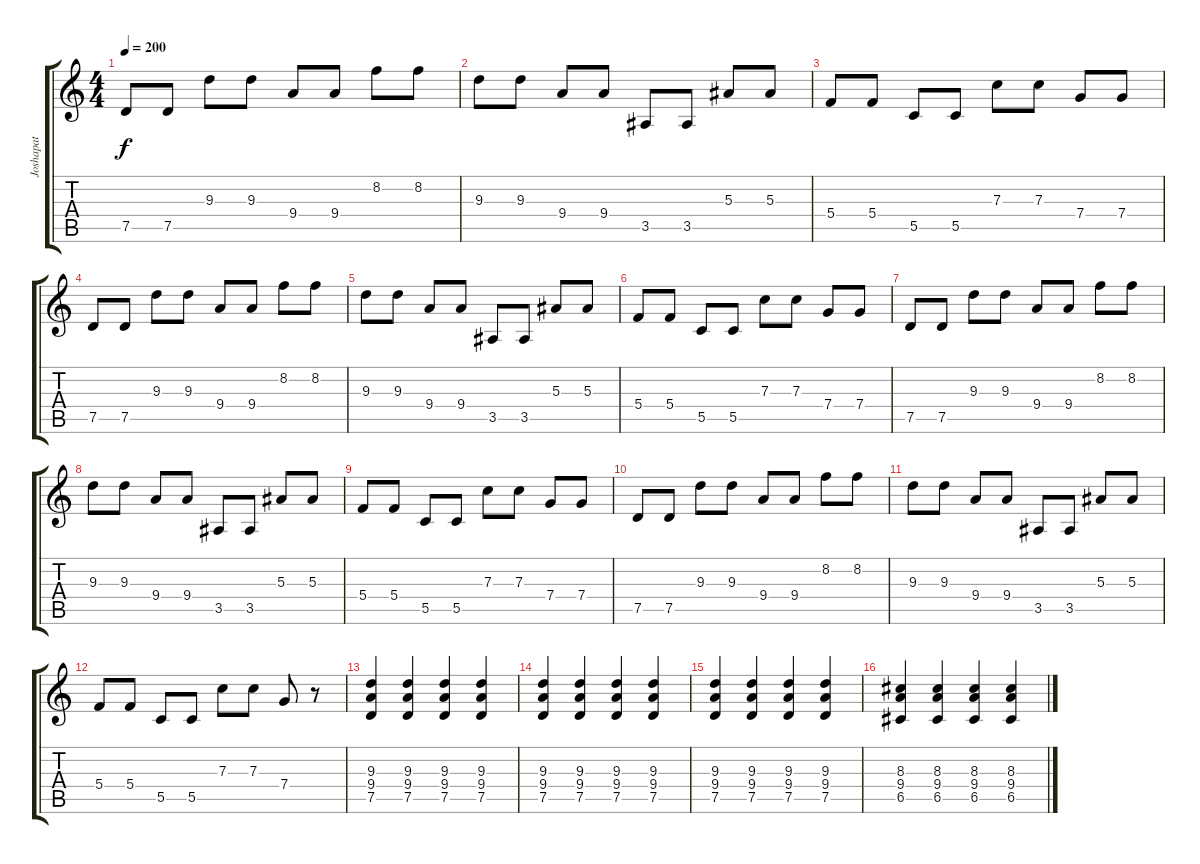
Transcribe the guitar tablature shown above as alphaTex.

\track ("Joshapat" "Joshapat") {instrument overdrivenguitar}
\staff {score tabs}
\tuning (D4 A3 F3 C3 G2 D2) {hide}
\ts (4 4)
\tempo 200
\clef g2
\ks c
7.5.8{dy f} 7.5.8 9.3.8 9.3.8 9.4.8 9.4.8 8.2.8 8.2.8 |
9.3.8 9.3.8 9.4.8 9.4.8 3.5.8 3.5.8 5.3.8 5.3.8 |
5.4.8 5.4.8 5.5.8 5.5.8 7.3.8 7.3.8 7.4.8 7.4.8 |
7.5.8 7.5.8 9.3.8 9.3.8 9.4.8 9.4.8 8.2.8 8.2.8 |
9.3.8 9.3.8 9.4.8 9.4.8 3.5.8 3.5.8 5.3.8 5.3.8 |
5.4.8 5.4.8 5.5.8 5.5.8 7.3.8 7.3.8 7.4.8 7.4.8 |
7.5.8 7.5.8 9.3.8 9.3.8 9.4.8 9.4.8 8.2.8 8.2.8 |
9.3.8 9.3.8 9.4.8 9.4.8 3.5.8 3.5.8 5.3.8 5.3.8 |
5.4.8 5.4.8 5.5.8 5.5.8 7.3.8 7.3.8 7.4.8 7.4.8 |
7.5.8 7.5.8 9.3.8 9.3.8 9.4.8 9.4.8 8.2.8 8.2.8 |
9.3.8 9.3.8 9.4.8 9.4.8 3.5.8 3.5.8 5.3.8 5.3.8 |
5.4.8 5.4.8 5.5.8 5.5.8 7.3.8 7.3.8 7.4.8 r.8 |
(9.3 9.4 7.5).4 (9.3 9.4 7.5).4 (9.3 9.4 7.5).4 (9.3 9.4 7.5).4 |
(9.3 9.4 7.5).4 (9.3 9.4 7.5).4 (9.3 9.4 7.5).4 (9.3 9.4 7.5).4 |
(9.3 9.4 7.5).4 (9.3 9.4 7.5).4 (9.3 9.4 7.5).4 (9.3 9.4 7.5).4 |
(8.3 9.4 6.5).4 (8.3 9.4 6.5).4 (8.3 9.4 6.5).4 (8.3 9.4 6.5).4
